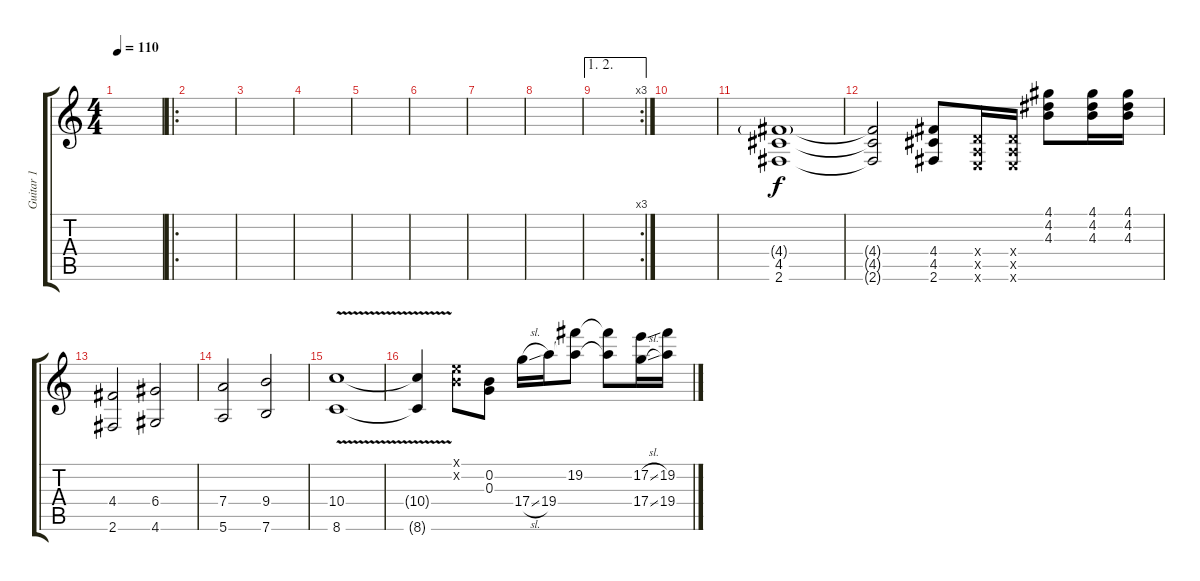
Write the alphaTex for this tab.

\track ("Guitar 1" "Guitar 1") {instrument distortionguitar}
\staff {score tabs}
\tuning (E4 B3 G3 D3 A2 E2) {hide}
\ts (4 4)
\tempo 110
\clef g2
\ks c
|
\ro
|
|
|
|
|
|
|
\ae (1 2)
\rc 3
|
|
(4.4{g} 4.5 2.6).1 |
(4.4{t} 4.5{t} 2.6{t}).2{dy f} (4.4 4.5 2.6).8 (0.4{x} 0.5{x} 0.6{x}).16 (0.4{x} 0.5{x} 0.6{x}).16 (4.1 4.2 4.3).8 (4.1 4.2 4.3).16 (4.1 4.2 4.3).16 |
(4.4 2.6).2 (6.4 4.6).2 |
(7.4 5.6).2 (9.4 7.6).2 |
(10.4 8.6{v}).1 |
(10.4{t} 8.6{t}).4 (0.1{x} 0.2{x}).8 (0.2 0.3).8 17.4{sl}.16 19.4.16 (19.2 19.4{t}).8 (19.2{t} 19.4{t}).8 (17.2{sl} 17.4{sl}).16 (19.2{sl} 19.4{sl}).16
